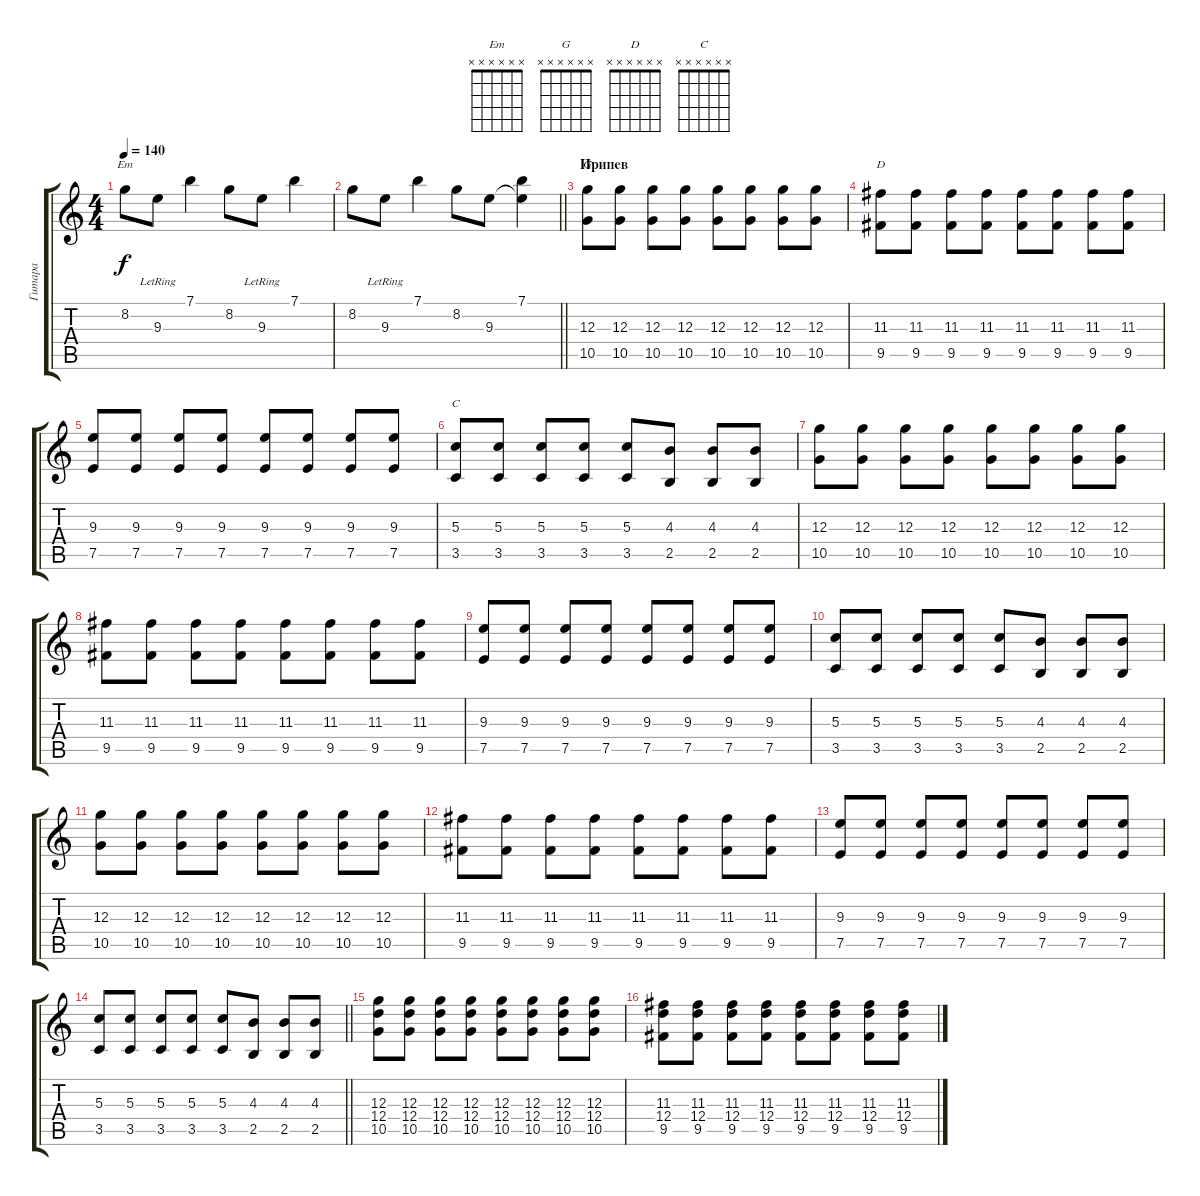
\track ("Гитара" "Гитара") {instrument acousticguitarsteel}
\staff {score tabs}
\tuning (E4 B3 G3 D3 A2 E2) {hide}
\chord ("Em" x x x x x x)
\chord ("G" x x x x x x)
\chord ("D" x x x x x x)
\chord ("C" x x x x x x)
\ts (4 4)
\tempo 140
\clef g2
\ks c
8.2.8{ch "Em" dy f} 9.3{lr}.8 7.1.4 8.2.8 9.3{lr}.8 7.1.4 |
\barLineRight lightlight
8.2.8 9.3{lr}.8 7.1.4 8.2.8 9.3.8 (7.1 9.3{t}).4 |
\section ("" "Припев")
(12.3 10.5).8{ch "G"} (12.3 10.5).8 (12.3 10.5).8 (12.3 10.5).8 (12.3 10.5).8 (12.3 10.5).8 (12.3 10.5).8 (12.3 10.5).8 |
(11.3 9.5).8{ch "D"} (11.3 9.5).8 (11.3 9.5).8 (11.3 9.5).8 (11.3 9.5).8 (11.3 9.5).8 (11.3 9.5).8 (11.3 9.5).8 |
(9.3 7.5).8 (9.3 7.5).8 (9.3 7.5).8 (9.3 7.5).8 (9.3 7.5).8 (9.3 7.5).8 (9.3 7.5).8 (9.3 7.5).8 |
(5.3 3.5).8{ch "C"} (5.3 3.5).8 (5.3 3.5).8 (5.3 3.5).8 (5.3 3.5).8 (4.3 2.5).8 (4.3 2.5).8 (4.3 2.5).8 |
(12.3 10.5).8 (12.3 10.5).8 (12.3 10.5).8 (12.3 10.5).8 (12.3 10.5).8 (12.3 10.5).8 (12.3 10.5).8 (12.3 10.5).8 |
(11.3 9.5).8 (11.3 9.5).8 (11.3 9.5).8 (11.3 9.5).8 (11.3 9.5).8 (11.3 9.5).8 (11.3 9.5).8 (11.3 9.5).8 |
(9.3 7.5).8 (9.3 7.5).8 (9.3 7.5).8 (9.3 7.5).8 (9.3 7.5).8 (9.3 7.5).8 (9.3 7.5).8 (9.3 7.5).8 |
(5.3 3.5).8 (5.3 3.5).8 (5.3 3.5).8 (5.3 3.5).8 (5.3 3.5).8 (4.3 2.5).8 (4.3 2.5).8 (4.3 2.5).8 |
(12.3 10.5).8 (12.3 10.5).8 (12.3 10.5).8 (12.3 10.5).8 (12.3 10.5).8 (12.3 10.5).8 (12.3 10.5).8 (12.3 10.5).8 |
(11.3 9.5).8 (11.3 9.5).8 (11.3 9.5).8 (11.3 9.5).8 (11.3 9.5).8 (11.3 9.5).8 (11.3 9.5).8 (11.3 9.5).8 |
(9.3 7.5).8 (9.3 7.5).8 (9.3 7.5).8 (9.3 7.5).8 (9.3 7.5).8 (9.3 7.5).8 (9.3 7.5).8 (9.3 7.5).8 |
\barLineRight lightlight
(5.3 3.5).8 (5.3 3.5).8 (5.3 3.5).8 (5.3 3.5).8 (5.3 3.5).8 (4.3 2.5).8 (4.3 2.5).8 (4.3 2.5).8 |
(12.3 12.4 10.5).8 (12.3 12.4 10.5).8 (12.3 12.4 10.5).8 (12.3 12.4 10.5).8 (12.3 12.4 10.5).8 (12.3 12.4 10.5).8 (12.3 12.4 10.5).8 (12.3 12.4 10.5).8 |
(11.3 12.4 9.5).8 (11.3 12.4 9.5).8 (11.3 12.4 9.5).8 (11.3 12.4 9.5).8 (11.3 12.4 9.5).8 (11.3 12.4 9.5).8 (11.3 12.4 9.5).8 (11.3 12.4 9.5).8
